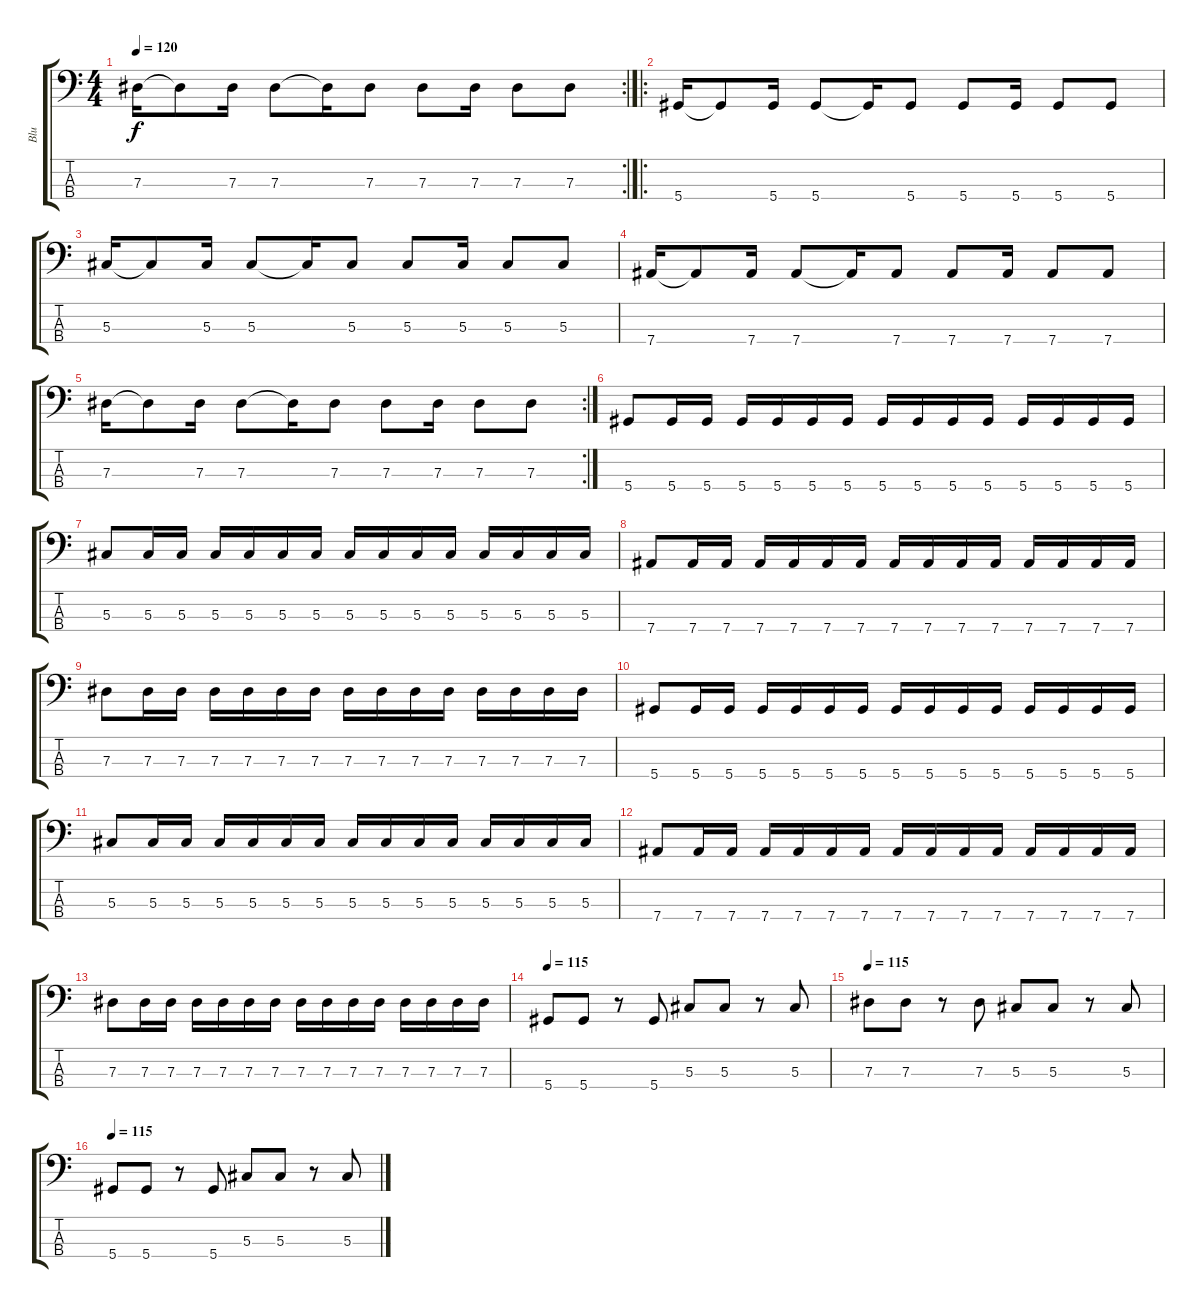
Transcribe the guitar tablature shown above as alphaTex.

\track ("Blu" "Blu") {instrument electricbasspick}
\staff {score tabs}
\tuning (Gb2 Db2 Ab1 Eb1) {hide}
\rc 2
\ts (4 4)
\tempo 120
\clef f4
\ks c
7.3.16{dy f} 7.3{t}.8 7.3.16 7.3.8 7.3{t}.16 7.3.8 7.3.8 7.3.16 7.3.8 7.3.8 |
\ro
5.4.16 5.4{t}.8 5.4.16 5.4.8 5.4{t}.16 5.4.8 5.4.8 5.4.16 5.4.8 5.4.8 |
5.3.16 5.3{t}.8 5.3.16 5.3.8 5.3{t}.16 5.3.8 5.3.8 5.3.16 5.3.8 5.3.8 |
7.4.16 7.4{t}.8 7.4.16 7.4.8 7.4{t}.16 7.4.8 7.4.8 7.4.16 7.4.8 7.4.8 |
\rc 2
7.3.16 7.3{t}.8 7.3.16 7.3.8 7.3{t}.16 7.3.8 7.3.8 7.3.16 7.3.8 7.3.8 |
5.4.8 5.4.16 5.4.16 5.4.16 5.4.16 5.4.16 5.4.16 5.4.16 5.4.16 5.4.16 5.4.16 5.4.16 5.4.16 5.4.16 5.4.16 |
5.3.8 5.3.16 5.3.16 5.3.16 5.3.16 5.3.16 5.3.16 5.3.16 5.3.16 5.3.16 5.3.16 5.3.16 5.3.16 5.3.16 5.3.16 |
7.4.8 7.4.16 7.4.16 7.4.16 7.4.16 7.4.16 7.4.16 7.4.16 7.4.16 7.4.16 7.4.16 7.4.16 7.4.16 7.4.16 7.4.16 |
7.3.8 7.3.16 7.3.16 7.3.16 7.3.16 7.3.16 7.3.16 7.3.16 7.3.16 7.3.16 7.3.16 7.3.16 7.3.16 7.3.16 7.3.16 |
5.4.8 5.4.16 5.4.16 5.4.16 5.4.16 5.4.16 5.4.16 5.4.16 5.4.16 5.4.16 5.4.16 5.4.16 5.4.16 5.4.16 5.4.16 |
5.3.8 5.3.16 5.3.16 5.3.16 5.3.16 5.3.16 5.3.16 5.3.16 5.3.16 5.3.16 5.3.16 5.3.16 5.3.16 5.3.16 5.3.16 |
7.4.8 7.4.16 7.4.16 7.4.16 7.4.16 7.4.16 7.4.16 7.4.16 7.4.16 7.4.16 7.4.16 7.4.16 7.4.16 7.4.16 7.4.16 |
7.3.8 7.3.16 7.3.16 7.3.16 7.3.16 7.3.16 7.3.16 7.3.16 7.3.16 7.3.16 7.3.16 7.3.16 7.3.16 7.3.16 7.3.16 |
\tempo 115
5.4.8 5.4.8 r.8 5.4.8 5.3.8 5.3.8 r.8 5.3.8 |
\tempo 115
7.3.8 7.3.8 r.8 7.3.8 5.3.8 5.3.8 r.8 5.3.8 |
\tempo 115
5.4.8 5.4.8 r.8 5.4.8 5.3.8 5.3.8 r.8 5.3.8
